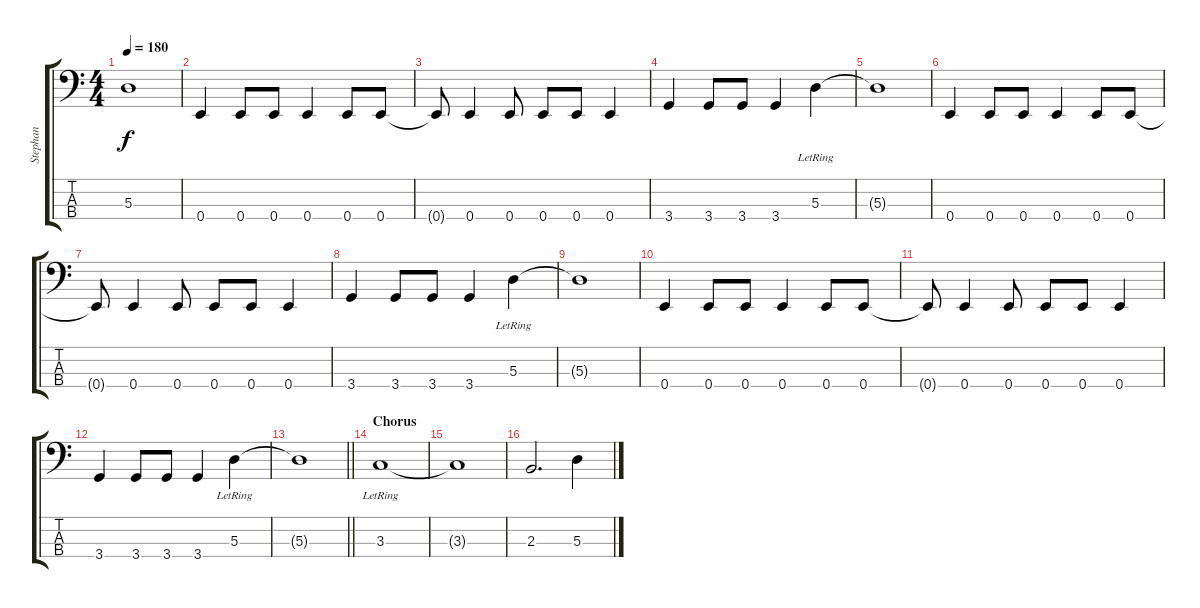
\track ("Stephan" "Stephan") {instrument electricbasspick}
\staff {score tabs}
\tuning (G2 D2 A1 E1) {hide}
\ts (4 4)
\tempo 180
\clef f4
\ks c
5.3{t}.1{dy f} |
0.4.4 0.4.8 0.4.8 0.4.4 0.4.8 0.4.8 |
0.4{t}.8 0.4.4 0.4.8 0.4.8 0.4.8 0.4.4 |
3.4.4 3.4.8 3.4.8 3.4.4 5.3{lr}.4 |
5.3{t}.1 |
0.4.4 0.4.8 0.4.8 0.4.4 0.4.8 0.4.8 |
0.4{t}.8 0.4.4 0.4.8 0.4.8 0.4.8 0.4.4 |
3.4.4 3.4.8 3.4.8 3.4.4 5.3{lr}.4 |
5.3{t}.1 |
0.4.4 0.4.8 0.4.8 0.4.4 0.4.8 0.4.8 |
0.4{t}.8 0.4.4 0.4.8 0.4.8 0.4.8 0.4.4 |
3.4.4 3.4.8 3.4.8 3.4.4 5.3{lr}.4 |
\barLineRight lightlight
5.3{t}.1 |
\section ("" "Chorus")
3.3{lr}.1 |
3.3{t}.1 |
2.3.2{d} 5.3.4
